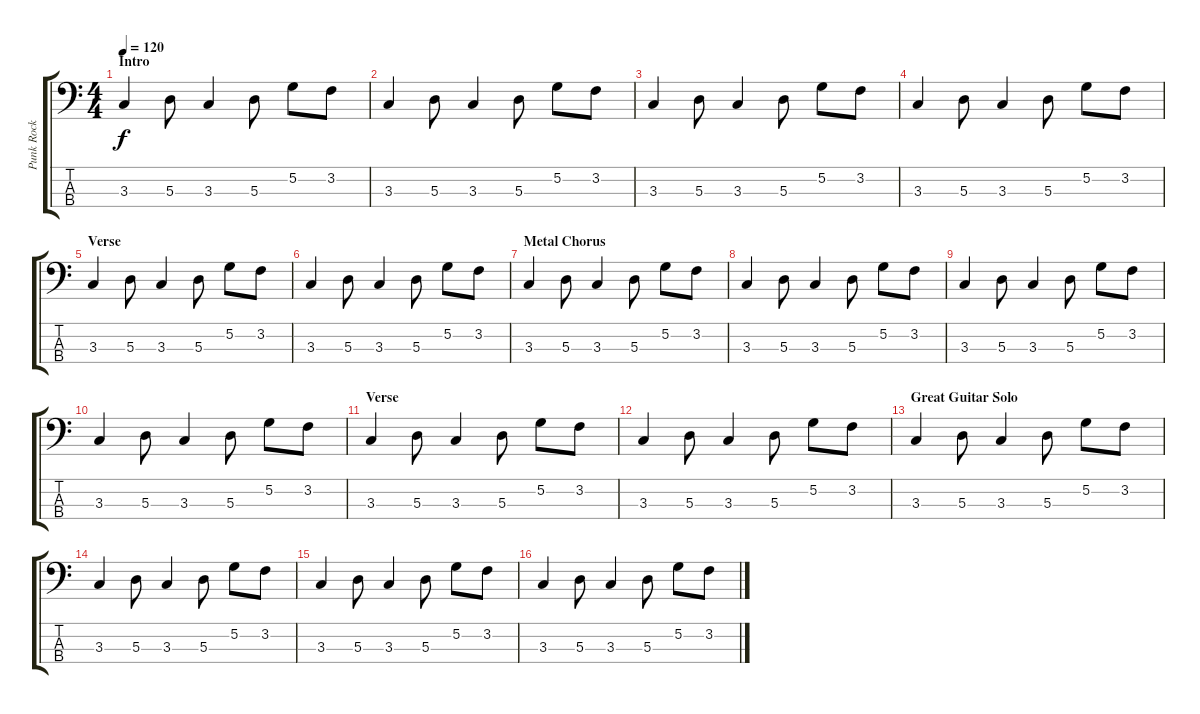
\track ("Punk Rock Bassist" "Punk Rock ") {instrument electricbassfinger}
\staff {score tabs}
\tuning (G2 D2 A1 E1) {hide}
\ts (4 4)
\section ("" "Intro")
\tempo 120
\clef f4
\ks c
3.3.4{dy f instrument electricbassfinger} 5.3.8 3.3.4 5.3.8 5.2.8 3.2.8 |
3.3.4 5.3.8 3.3.4 5.3.8 5.2.8 3.2.8 |
3.3.4 5.3.8 3.3.4 5.3.8 5.2.8 3.2.8 |
3.3.4 5.3.8 3.3.4 5.3.8 5.2.8 3.2.8 |
\section ("" "Verse")
3.3.4 5.3.8 3.3.4 5.3.8 5.2.8 3.2.8 |
3.3.4 5.3.8 3.3.4 5.3.8 5.2.8 3.2.8 |
\section ("" "Metal Chorus")
3.3.4 5.3.8 3.3.4 5.3.8 5.2.8 3.2.8 |
3.3.4 5.3.8 3.3.4 5.3.8 5.2.8 3.2.8 |
3.3.4 5.3.8 3.3.4 5.3.8 5.2.8 3.2.8 |
3.3.4 5.3.8 3.3.4 5.3.8 5.2.8 3.2.8 |
\section ("" "Verse")
3.3.4 5.3.8 3.3.4 5.3.8 5.2.8 3.2.8 |
3.3.4 5.3.8 3.3.4 5.3.8 5.2.8 3.2.8 |
\section ("" "Great Guitar Solo")
3.3.4 5.3.8 3.3.4 5.3.8 5.2.8 3.2.8 |
3.3.4 5.3.8 3.3.4 5.3.8 5.2.8 3.2.8 |
3.3.4 5.3.8 3.3.4 5.3.8 5.2.8 3.2.8 |
3.3.4 5.3.8 3.3.4 5.3.8 5.2.8 3.2.8
